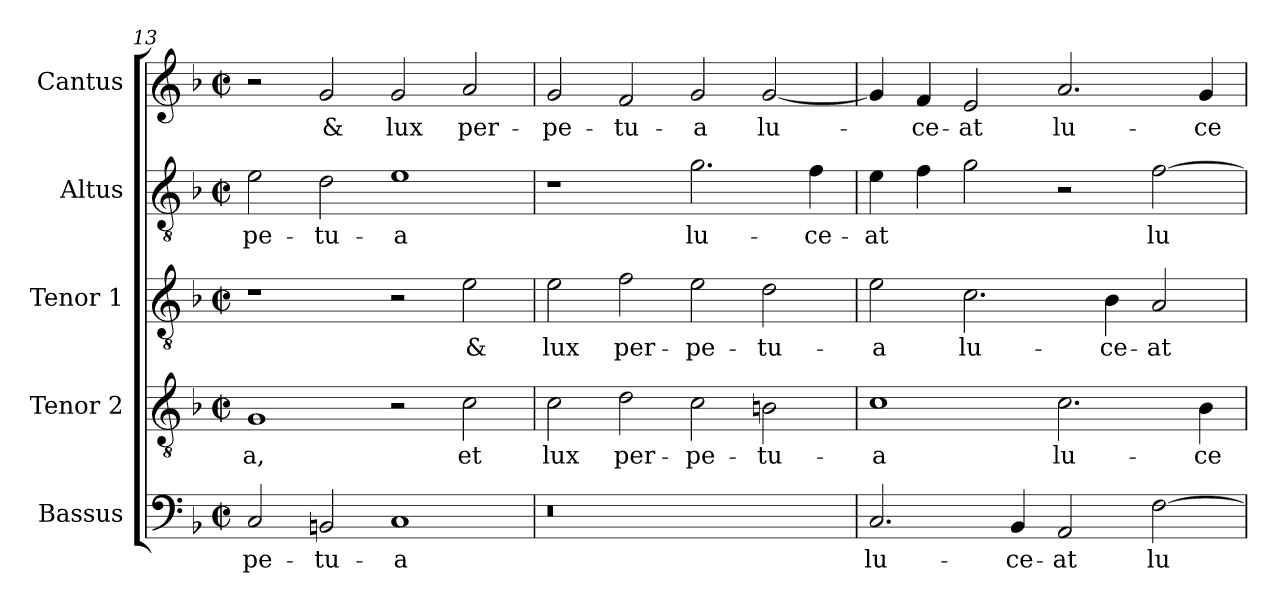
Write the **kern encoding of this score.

**kern	**text	**kern	**text	**kern	**text	**kern	**text	**kern	**text
*part5	*part5	*part4	*part4	*part3	*part3	*part2	*part2	*part1	*part1
*staff5	*staff5	*staff4	*staff4	*staff3	*staff3	*staff2	*staff2	*staff1	*staff1
*I"Bassus	*	*I"Tenor 2	*	*I"Tenor 1	*	*I"Altus	*	*I"Cantus	*
*clefF4	*	*clefGv2	*	*clefGv2	*	*clefGv2	*	*clefG2	*
*k[b-]	*	*k[b-]	*	*k[b-]	*	*k[b-]	*	*k[b-]	*
*F:	*	*F:	*	*F:	*	*F:	*	*F:	*
*M2/2	*	*M2/2	*	*M2/2	*	*M2/2	*	*M2/2	*
*met(c|)	*	*met(c|)	*	*met(c|)	*	*met(c|)	*	*met(c|)	*
=13	=13	=13	=13	=13	=13	=13	=13	=13	=13
!	!LO:LY:b:cj	!	!LO:LY:b:rj	!	!	!	!LO:LY:b:cj	!	!
2C/	-pe-	1G	-a,	1r	.	2e\	-pe-	2r	.
!	!LO:LY:b:cj	!	!	!	!	!	!LO:LY:b:cj	!	!LO:LY:b:cj
2BBn/	-tu-	.	.	.	.	2d\	-tu-	2g/	&
!	!LO:LY:b:rj	!	!	!	!	!	!LO:LY:b:rj	!	!LO:LY:b:cj
1C	-a	2r	.	2r	.	1e	-a	2g/	lux
!	!	!	!LO:LY:b:cj	!	!LO:LY:b:cj	!	!	!	!LO:LY:b:cj
.	.	2c\	et	2e\	&	.	.	2a/	per-
=14	=14	=14	=14	=14	=14	=14	=14	=14	=14
!	!	!	!LO:LY:b:cj	!	!LO:LY:b:cj	!	!	!	!LO:LY:b:cj
0r	.	2c\	lux	2e\	lux	1r	.	2g/	-pe-
!	!	!	!LO:LY:b:cj	!	!LO:LY:b:cj	!	!	!	!LO:LY:b:cj
.	.	2d\	per-	2f\	per-	.	.	2f/	-tu-
!	!	!	!LO:LY:b:cj	!	!LO:LY:b:cj	!	!LO:LY:b:cj	!	!LO:LY:b:cj
.	.	2c\	-pe-	2e\	-pe-	2.g\	lu-	2g/	-a
!	!	!	!LO:LY:b:cj	!	!LO:LY:b:cj	!	!	!	!LO:LY:b:cj
.	.	2Bn\	-tu-	2d\	-tu-	.	.	[<2g/	lu-
!	!	!	!	!	!	!	!LO:LY:b:cj	!	!
.	.	.	.	.	.	4f\	-ce-	.	.
=15	=15	=15	=15	=15	=15	=15	=15	=15	=15
!	!LO:LY:b:cj	!	!LO:LY:b:rj	!	!LO:LY:b:cj	!	!LO:LY:b:cj	!	!
2.C/	lu-	1c	-a	2e\	-a	4e\	-at	4g/]	.
!	!	!	!	!	!	!	!	!	!LO:LY:b
.	.	.	.	.	.	4f\	.	4f/	-ce-
!	!	!	!	!	!LO:LY:b:cj	!	!	!	!LO:LY:b:rj
.	.	.	.	2.c\	lu-	2g\	.	2e/	-at
!	!LO:LY:b	!	!	!	!	!	!	!	!
4BB-/	-ce-	.	.	.	.	.	.	.	.
!	!LO:LY:b:rj	!	!LO:LY:b:cj	!	!	!	!	!	!LO:LY:b:cj
2AA/	-at	2.c\	lu-	.	.	2r	.	2.a/	lu-
!	!	!	!	!	!LO:LY:b	!	!	!	!
.	.	.	.	4B-\	-ce-	.	.	.	.
!	!LO:LY:b:cj	!	!	!	!LO:LY:b:rj	!	!LO:LY:b:cj	!	!
[>2F\	lu-	.	.	2A/	-at	[>2f\	lu-	.	.
!	!	!	!LO:LY:b:cj	!	!	!	!	!	!LO:LY:b:cj
.	.	4B-\	-ce-	.	.	.	.	4g/	-ce-
=	=	=	=	=	=	=	=	=	=
*-	*-	*-	*-	*-	*-	*-	*-	*-	*-
